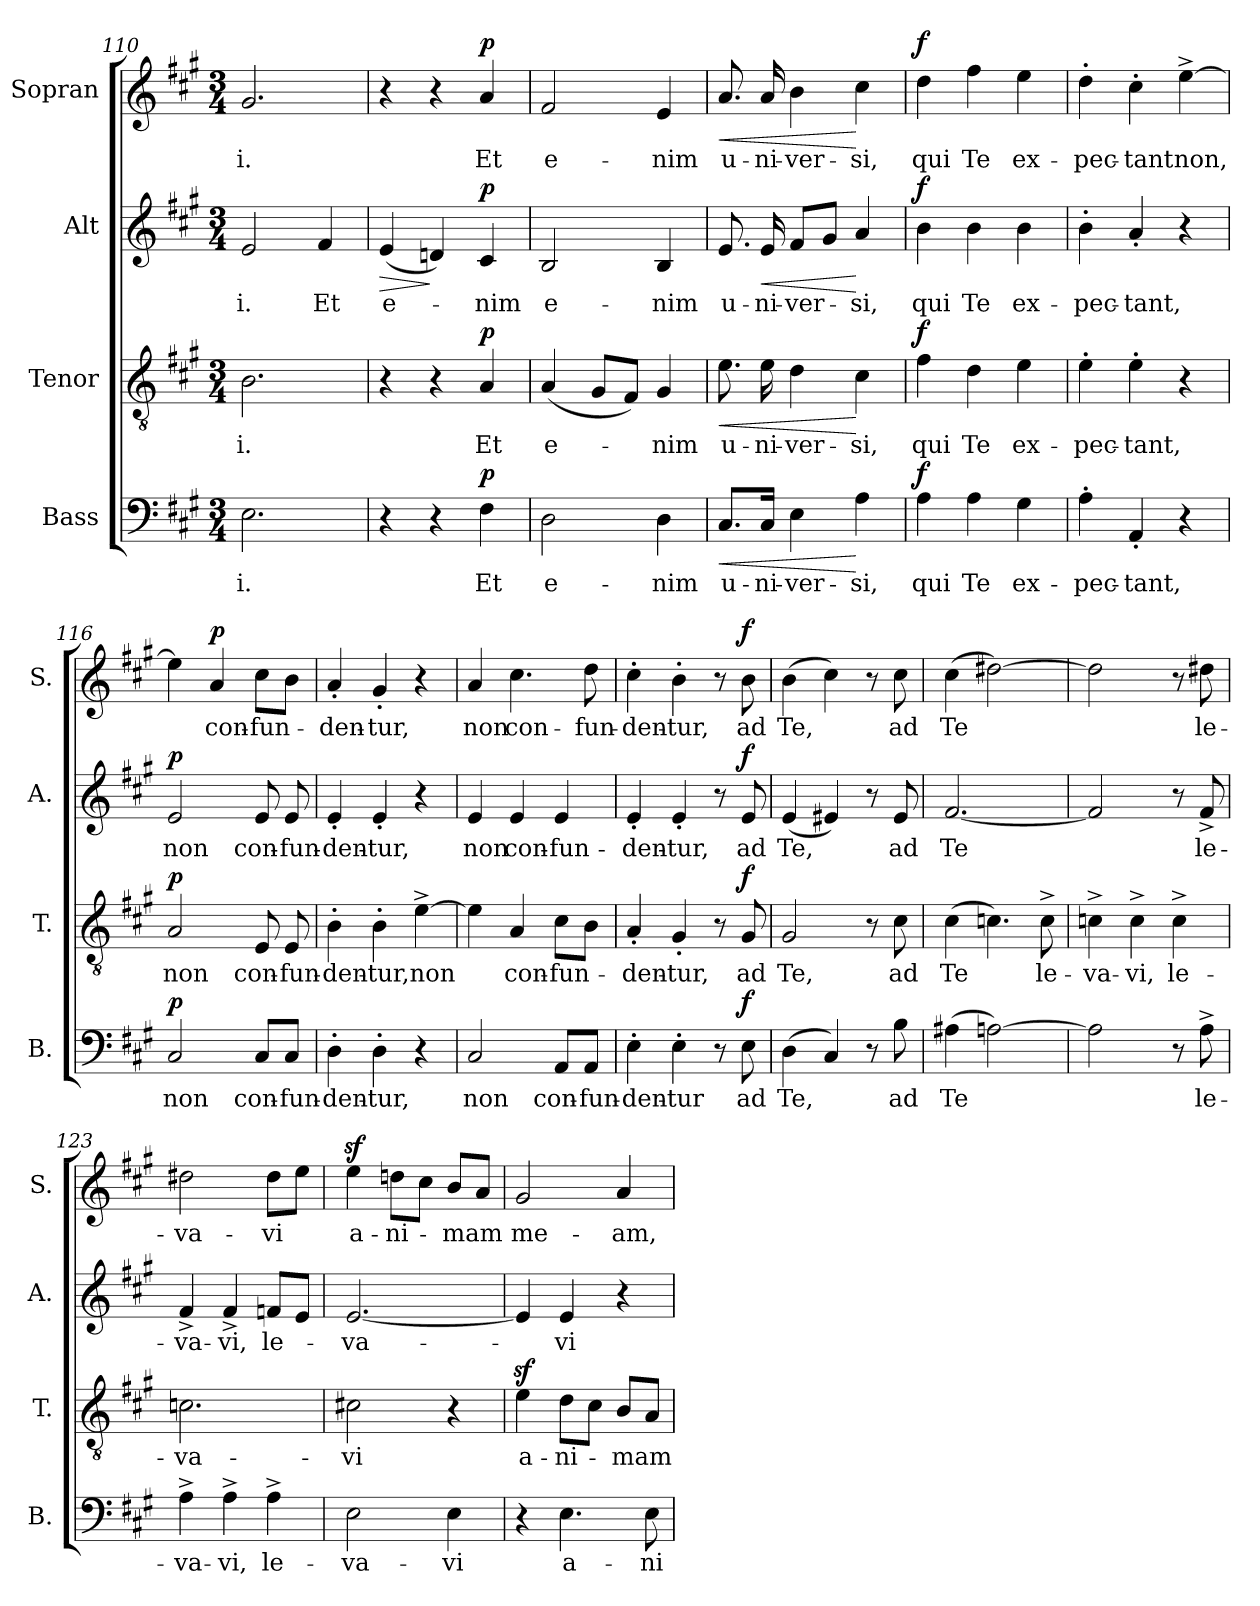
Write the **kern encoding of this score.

**kern	**text	**dynam	**kern	**text	**dynam	**kern	**text	**dynam	**kern	**text	**dynam
*part4	*part4	*part4	*part3	*part3	*part3	*part2	*part2	*part2	*part1	*part1	*part1
*staff4	*staff4	*staff4	*staff3	*staff3	*staff3	*staff2	*staff2	*staff2	*staff1	*staff1	*staff1
*I"Bass	*	*	*I"Tenor	*	*	*I"Alt	*	*	*I"Sopran	*	*
*I'B.	*	*	*I'T.	*	*	*I'A.	*	*	*I'S.	*	*
*clefF4	*	*	*clefGv2	*	*	*clefG2	*	*	*clefG2	*	*
*k[f#c#g#]	*	*	*k[f#c#g#]	*	*	*k[f#c#g#]	*	*	*k[f#c#g#]	*	*
*A:	*	*	*A:	*	*	*A:	*	*	*A:	*	*
*M3/4	*	*	*M3/4	*	*	*M3/4	*	*	*M3/4	*	*
=110	=110	=110	=110	=110	=110	=110	=110	=110	=110	=110	=110
!	!LO:LY:b	!	!	!LO:LY:b	!	!	!LO:LY:b	!	!	!LO:LY:b	!
2.E\	-i.	.	2.B\	-i.	.	2e/	-i.	.	2.g#/	-i.	.
!	!	!	!	!	!	!	!LO:LY:b	!	!	!	!
.	.	.	.	.	.	4f#/	Et	.	.	.	.
=111	=111	=111	=111	=111	=111	=111	=111	=111	=111	=111	=111
!	!	!	!	!	!	!	!LO:LY:b	!LO:HP:b	!	!	!
4r	.	.	4r	.	.	(<4e/	e-	>	4r	.	.
4r	.	.	4r	.	.	4dn/)	.	]	4r	.	.
!	!LO:LY:b	!LO:DY:a	!	!LO:LY:b	!LO:DY:a	!	!LO:LY:b	!LO:DY:a	!	!LO:LY:b	!LO:DY:a
4F#\	Et	p	4A/	Et	p	4c#/	-nim	p	4a/	Et	p
=112	=112	=112	=112	=112	=112	=112	=112	=112	=112	=112	=112
!	!LO:LY:b	!	!	!LO:LY:b	!	!	!LO:LY:b	!	!	!LO:LY:b	!
2D\	e-	.	(<4A/	e-	.	2B/	e-	.	2f#/	e-	.
.	.	.	8G#/L	.	.	.	.	.	.	.	.
.	.	.	8F#/J)	.	.	.	.	.	.	.	.
!	!LO:LY:b	!	!	!LO:LY:b	!	!	!LO:LY:b	!	!	!LO:LY:b	!
4D\	-nim	.	4G#/	-nim	.	4B/	-nim	.	4e/	-nim	.
=113	=113	=113	=113	=113	=113	=113	=113	=113	=113	=113	=113
!	!LO:LY:b	!LO:HP:b	!	!LO:LY:b	!LO:HP:b	!	!LO:LY:b	!	!	!LO:LY:b	!LO:HP:b
8.C#/L	u-	<	8.e\	u-	<	8.e/	u-	.	8.a/	u-	<
!	!LO:LY:b	!	!	!LO:LY:b	!	!	!LO:LY:b	!LO:HP:b	!	!LO:LY:b	!
16C#/Jk	-ni-	.	16e\	-ni-	.	16e/	-ni-	<	16a/	-ni-	.
!	!LO:LY:b	!	!	!LO:LY:b	!	!	!LO:LY:b	!	!	!LO:LY:b	!
4E\	-ver-	.	4d\	-ver-	.	8f#/L	-ver-	.	4b\	-ver-	.
.	.	.	.	.	.	8g#/J	.	.	.	.	.
!	!LO:LY:b	!	!	!LO:LY:b	!	!	!LO:LY:b	!	!	!LO:LY:b	!
4A\	-si,	[	4c#\	-si,	[	4a/	-si,	[	4cc#\	-si,	[
!!LO:LB:g=z
=114	=114	=114	=114	=114	=114	=114	=114	=114	=114	=114	=114
!	!LO:LY:b	!LO:DY:a	!	!LO:LY:b	!LO:DY:a	!	!LO:LY:b	!LO:DY:a	!	!LO:LY:b	!LO:DY:a
4A\	qui	f	4f#\	qui	f	4b\	qui	f	4dd\	qui	f
!	!LO:LY:b	!	!	!LO:LY:b	!	!	!LO:LY:b	!	!	!LO:LY:b	!
4A\	Te	.	4d\	Te	.	4b\	Te	.	4ff#\	Te	.
!	!LO:LY:b	!	!	!LO:LY:b	!	!	!LO:LY:b	!	!	!LO:LY:b	!
4G#\	ex-	.	4e\	ex-	.	4b\	ex-	.	4ee\	ex-	.
=115	=115	=115	=115	=115	=115	=115	=115	=115	=115	=115	=115
!	!LO:LY:b	!	!	!LO:LY:b	!	!	!LO:LY:b	!	!	!LO:LY:b	!
4A'>\	-pec-	.	4e'>\	-pec-	.	4b'>\	-pec-	.	4dd'>\	-pec-	.
!	!LO:LY:b	!	!	!LO:LY:b	!	!	!LO:LY:b	!	!	!LO:LY:b	!
4AA'</	-tant,	.	4e'>\	-tant,	.	4a'</	-tant,	.	4cc#'>\	-tant	.
!	!	!	!	!	!	!	!	!	!	!LO:LY:b	!
4r	.	.	4r	.	.	4r	.	.	[4ee^>\	non,	.
=116	=116	=116	=116	=116	=116	=116	=116	=116	=116	=116	=116
!	!LO:LY:b	!LO:DY:a	!	!LO:LY:b	!LO:DY:a	!	!LO:LY:b	!LO:DY:a	!	!	!
2C#/	non	p	2A/	non	p	2e/	non	p	4ee\]	.	.
!	!	!	!	!	!	!	!	!	!	!LO:LY:b	!LO:DY:a
.	.	.	.	.	.	.	.	.	4a/	con-	p
!	!LO:LY:b	!	!	!LO:LY:b	!	!	!LO:LY:b	!	!	!LO:LY:b	!
8C#/L	con-	.	8E/	con-	.	8e/	con-	.	8cc#\L	-fun-	.
!	!LO:LY:b	!	!	!LO:LY:b	!	!	!LO:LY:b	!	!	!	!
8C#/J	-fun-	.	8E/	-fun-	.	8e/	-fun-	.	8b\J	.	.
=117	=117	=117	=117	=117	=117	=117	=117	=117	=117	=117	=117
!	!LO:LY:b	!	!	!LO:LY:b	!	!	!LO:LY:b	!	!	!LO:LY:b	!
4D'>\	-den-	.	4B'>\	-den-	.	4e'</	-den-	.	4a'</	-den-	.
!	!LO:LY:b	!	!	!LO:LY:b	!	!	!LO:LY:b	!	!	!LO:LY:b	!
4D'>\	-tur,	.	4B'>\	-tur,	.	4e'</	-tur,	.	4g#'</	-tur,	.
!	!	!	!	!LO:LY:b	!	!	!	!	!	!	!
4r	.	.	[4e^>\	non	.	4r	.	.	4r	.	.
=118	=118	=118	=118	=118	=118	=118	=118	=118	=118	=118	=118
!	!LO:LY:b	!	!	!	!	!	!LO:LY:b	!	!	!LO:LY:b	!
2C#/	non	.	4e\]	.	.	4e/	non	.	4a/	non	.
!	!	!	!	!LO:LY:b	!	!	!LO:LY:b	!	!	!LO:LY:b	!
.	.	.	4A/	con-	.	4e/	con-	.	4.cc#\	con-	.
!	!LO:LY:b	!	!	!LO:LY:b	!	!	!LO:LY:b	!	!	!	!
8AA/L	con-	.	8c#\L	-fun-	.	4e/	-fun-	.	.	.	.
!	!LO:LY:b	!	!	!	!	!	!	!	!	!LO:LY:b	!
8AA/J	-fun-	.	8B\J	.	.	.	.	.	8dd\	-fun-	.
=119	=119	=119	=119	=119	=119	=119	=119	=119	=119	=119	=119
!	!LO:LY:b	!	!	!LO:LY:b	!	!	!LO:LY:b	!	!	!LO:LY:b	!
4E'>\	-den-	.	4A'</	-den-	.	4e'</	-den-	.	4cc#'>\	-den-	.
!	!LO:LY:b	!	!	!LO:LY:b	!	!	!LO:LY:b	!	!	!LO:LY:b	!
4E'>\	-tur	.	4G#'</	-tur,	.	4e'</	-tur,	.	4b'>\	-tur,	.
8r	.	.	8r	.	.	8r	.	.	8r	.	.
!	!LO:LY:b	!LO:DY:a	!	!LO:LY:b	!LO:DY:a	!	!LO:LY:b	!LO:DY:a	!	!LO:LY:b	!LO:DY:a
8E\	ad	f	8G#/	ad	f	8e/	ad	f	8b\	ad	f
!!LO:PB:g=z
=120	=120	=120	=120	=120	=120	=120	=120	=120	=120	=120	=120
!	!LO:LY:b	!	!	!LO:LY:b	!	!	!LO:LY:b	!	!	!LO:LY:b	!
(>4D\	Te,	.	2G#/	Te,	.	(<4e/	Te,	.	(>4b\	Te,	.
4C#/)	.	.	.	.	.	4e#X/)	.	.	4cc#\)	.	.
8r	.	.	8r	.	.	8r	.	.	8r	.	.
!	!LO:LY:b	!	!	!LO:LY:b	!	!	!LO:LY:b	!	!	!LO:LY:b	!
8B\	ad	.	8c#\	ad	.	8e#/	ad	.	8cc#\	ad	.
=121	=121	=121	=121	=121	=121	=121	=121	=121	=121	=121	=121
!	!LO:LY:b	!	!	!LO:LY:b	!	!	!LO:LY:b	!	!	!LO:LY:b	!
(>4A#X\	Te	.	(>4c#\	Te	.	[2.f#/	Te	.	(>4cc#\	Te	.
[2An\)	.	.	4.cn\)	.	.	.	.	.	[2dd#X\)	.	.
!	!	!	!	!LO:LY:b	!	!	!	!	!	!	!
.	.	.	8c^>\	le-	.	.	.	.	.	.	.
=122	=122	=122	=122	=122	=122	=122	=122	=122	=122	=122	=122
!	!	!	!	!LO:LY:b	!	!	!	!	!	!	!
2A\]	.	.	4cn^>\	-va-	.	2f#/]	.	.	2dd#\]	.	.
!	!	!	!	!LO:LY:b	!	!	!	!	!	!	!
.	.	.	4c^>\	-vi,	.	.	.	.	.	.	.
!	!	!	!	!LO:LY:b	!	!	!	!	!	!	!
8r	.	.	4c^>\	le-	.	8r	.	.	8r	.	.
!	!LO:LY:b	!	!	!	!	!	!LO:LY:b	!	!	!LO:LY:b	!
8A^>\	le-	.	.	.	.	8f#^</	le-	.	8dd#X\	le-	.
=123	=123	=123	=123	=123	=123	=123	=123	=123	=123	=123	=123
!	!LO:LY:b	!	!	!LO:LY:b	!	!	!LO:LY:b	!	!	!LO:LY:b	!
4A^>\	-va-	.	2.cn\	-va-	.	4f#^</	-va-	.	2dd#X\	-va-	.
!	!LO:LY:b	!	!	!	!	!	!LO:LY:b	!	!	!	!
4A^>\	-vi,	.	.	.	.	4f#^</	-vi,	.	.	.	.
!	!LO:LY:b	!	!	!	!	!	!LO:LY:b	!	!	!LO:LY:b	!
4A^>\	le-	.	.	.	.	8fn/L	le-	.	8dd#\L	-vi	.
.	.	.	.	.	.	8e/J	.	.	8ee\J	.	.
=124	=124	=124	=124	=124	=124	=124	=124	=124	=124	=124	=124
!	!LO:LY:b	!	!	!LO:LY:b	!	!	!LO:LY:b	!	!	!LO:LY:b	!
2E\	-va-	.	2c#X\	-vi	.	[2.e/	-va-	.	4eez>\	a-	.
!	!	!	!	!	!	!	!	!	!	!LO:LY:b	!
.	.	.	.	.	.	.	.	.	8ddn\L	-ni-	.
.	.	.	.	.	.	.	.	.	8cc#\J	.	.
!	!LO:LY:b	!	!	!	!	!	!	!	!	!LO:LY:b	!
4E\	-vi	.	4r	.	.	.	.	.	8b/L	-mam	.
.	.	.	.	.	.	.	.	.	8a/J	.	.
=125	=125	=125	=125	=125	=125	=125	=125	=125	=125	=125	=125
!	!	!	!	!LO:LY:b	!	!	!	!	!	!LO:LY:b	!
4r	.	.	4ez>\	a-	.	4e/]	.	.	2g#/	me-	.
!	!LO:LY:b	!	!	!LO:LY:b	!	!	!LO:LY:b	!	!	!	!
4.E\	a-	.	8d\L	-ni-	.	4e/	-vi	.	.	.	.
.	.	.	8c#\J	.	.	.	.	.	.	.	.
!	!	!	!	!LO:LY:b	!	!	!	!	!	!LO:LY:b	!
.	.	.	8B/L	-mam	.	4r	.	.	4a/	-am,	.
!	!LO:LY:b	!	!	!	!	!	!	!	!	!	!
8E\	-ni-	.	8A/J	.	.	.	.	.	.	.	.
=	=	=	=	=	=	=	=	=	=	=	=
*-	*-	*-	*-	*-	*-	*-	*-	*-	*-	*-	*-
